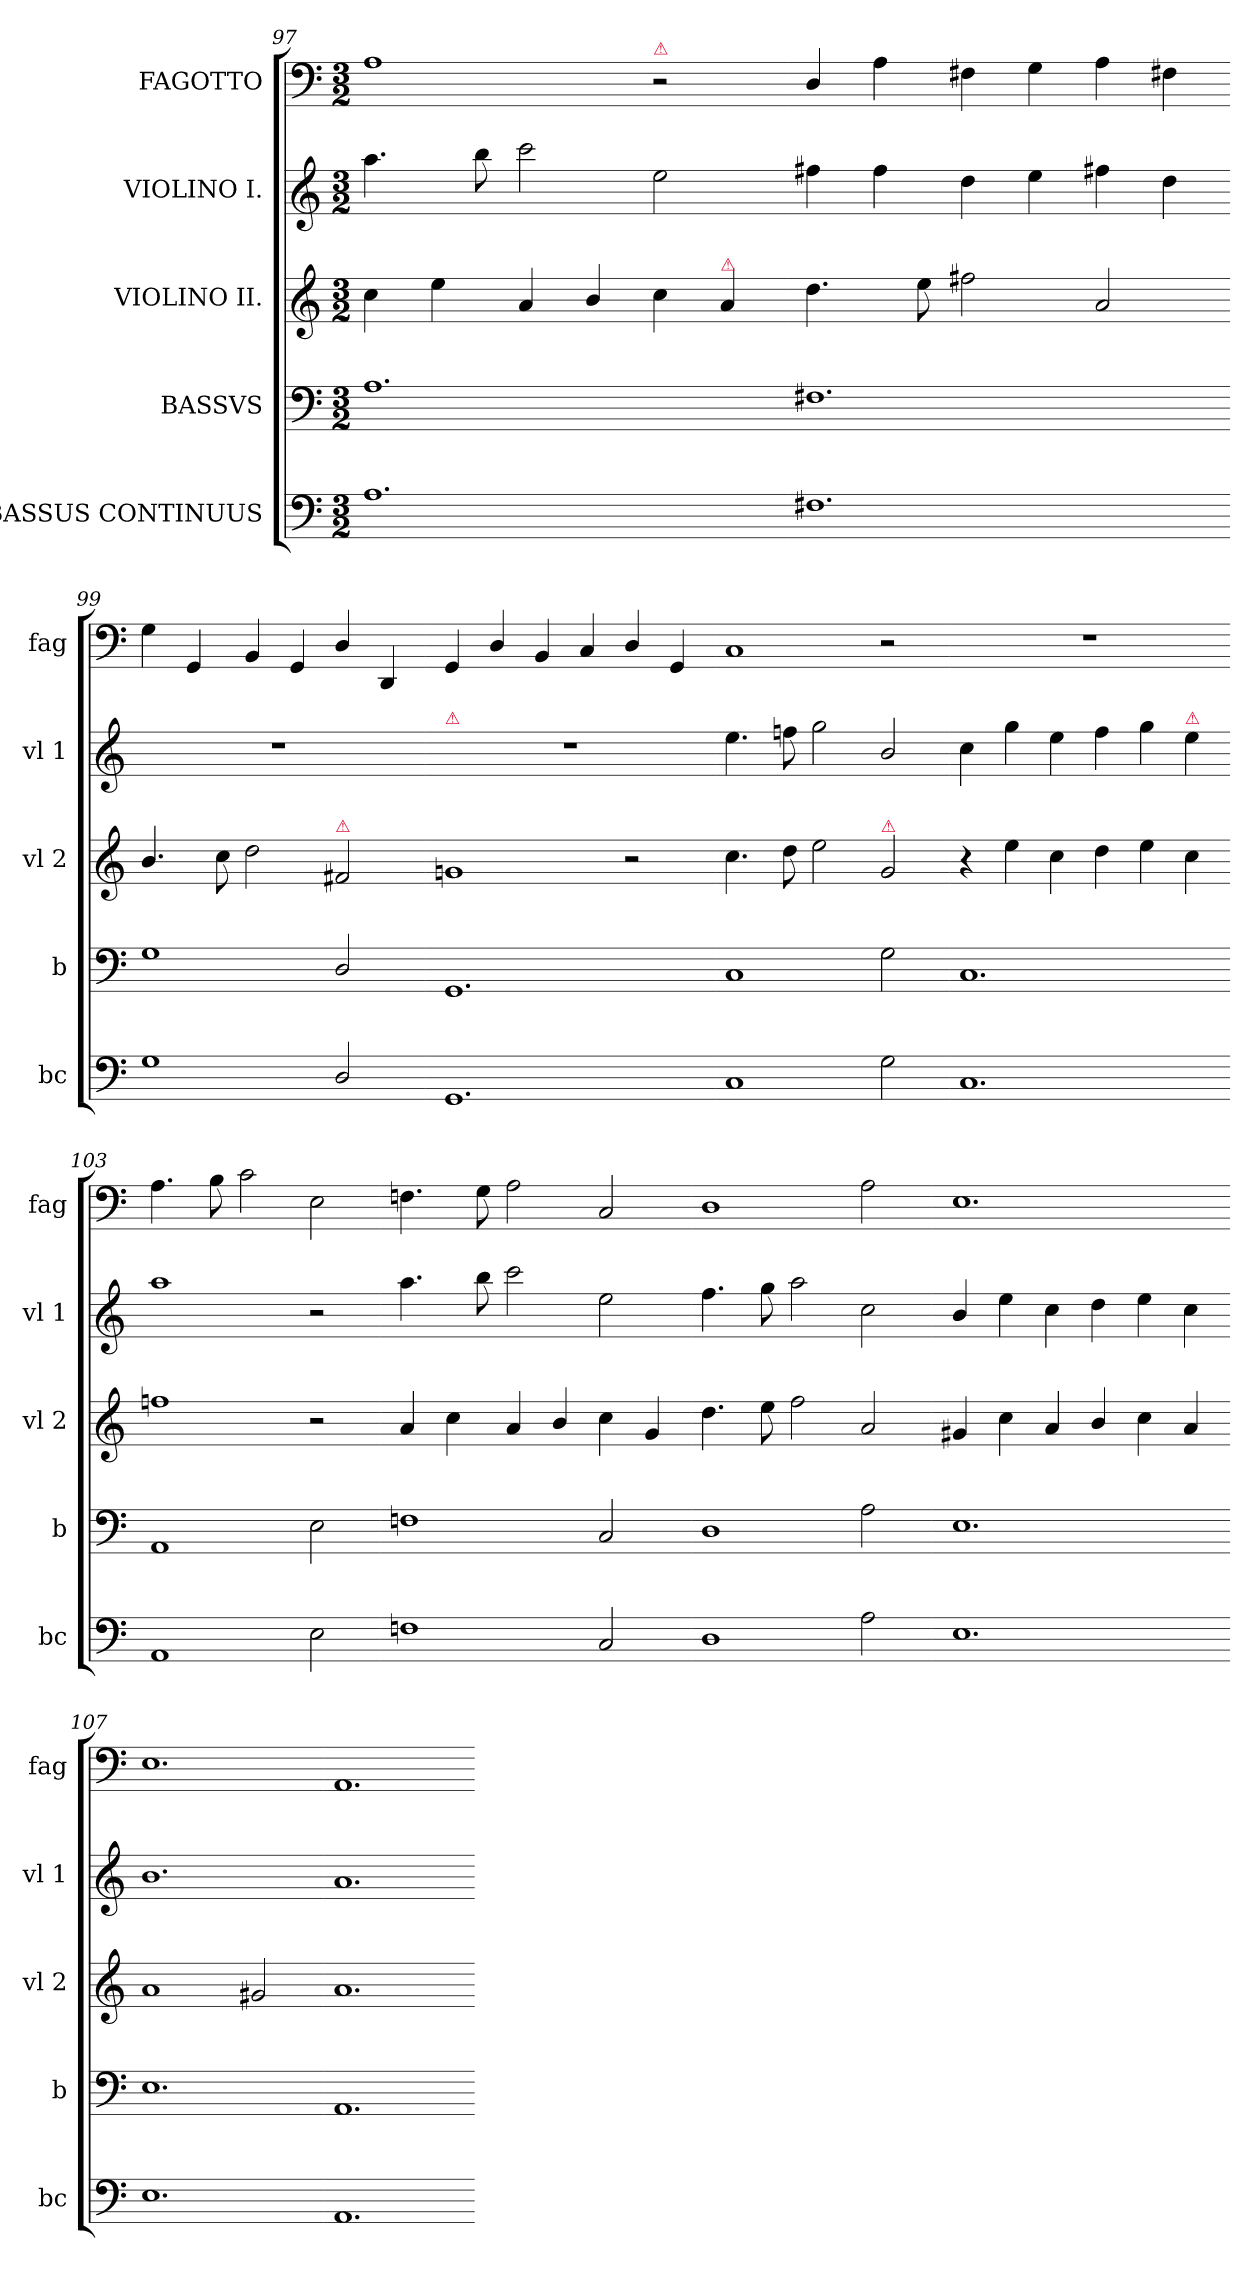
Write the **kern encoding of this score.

**kern	**kern	**kern	**kern	**kern
*part5	*part4	*part3	*part2	*part1
*staff5	*staff4	*staff3	*staff2	*staff1
*I"BASSUS CONTINUUS	*I"BASSVS	*I"VIOLINO II.	*I"VIOLINO I.	*I"FAGOTTO
*I'bc	*I'b	*I'vl 2	*I'vl 1	*I'fag
*clefF4	*clefF4	*clefG2	*clefG2	*clefF4
*k[]	*k[]	*k[]	*k[]	*k[]
*a:	*a:	*a:	*a:	*a:
*M3/2	*M3/2	*M3/2	*M3/2	*M3/2
=97	=97	=97	=97	=97
1.A	1.A	4cc\	4.aa\	1A
.	.	4ee\	.	.
.	.	.	8bb\	.
.	.	4a/	2ccc\	.
.	.	4b/	.	.
!	!	!	!	!LO:TX:a:color=crimson:t=⚠
.	.	4cc\	2ee\	2r
!	!	!LO:TX:a:color=crimson:t=⚠	!	!
.	.	4a/	.	.
=98-	=98-	=98-	=98-	=98-
1.F#X	1.F#X	4.dd\	4ff#X\	4D/
.	.	.	4ff#\	4A\
.	.	8ee\	.	.
.	.	2ff#X\	4dd\	4F#X\
.	.	.	4ee\	4G\
.	.	2a/	4ff#X\	4A\
.	.	.	4dd\	4F#X\
=99-	=99-	=99-	=99-	=99-
1G	1G	4.b/	1.r	4G\
.	.	.	.	4GG/
.	.	8cc\	.	.
.	.	2dd\	.	4BB/
.	.	.	.	4GG/
!	!	!LO:TX:a:color=crimson:t=⚠	!	!
2D/	2D/	2f#X/	.	4D/
.	.	.	.	4DD/
=100-	=100-	=100-	=100-	=100-
!	!	!	!LO:TX:a:color=crimson:t=⚠	!
1.GG	1.GG	1gn	1.r	4GG/
.	.	.	.	4D/
.	.	.	.	4BB/
.	.	.	.	4C/
.	.	2r	.	4D/
.	.	.	.	4GG/
=101-	=101-	=101-	=101-	=101-
1C	1C	4.cc\	4.ee\	1C
.	.	8dd\	8ffn\	.
.	.	2ee\	2gg\	.
!	!	!LO:TX:a:color=crimson:t=⚠	!	!
2G\	2G\	2g/	2b/	2r
=102-	=102-	=102-	=102-	=102-
1.C	1.C	4r	4cc\	1.r
.	.	4ee\	4gg\	.
.	.	4cc\	4ee\	.
.	.	4dd\	4ff\	.
.	.	4ee\	4gg\	.
!	!	!	!LO:TX:a:color=crimson:t=⚠	!
.	.	4cc\	4ee\	.
=103-	=103-	=103-	=103-	=103-
1AA	1AA	1ffn	1aa	4.A\
.	.	.	.	8B\
.	.	.	.	2c\
2E\	2E\	2r	2r	2E\
=104-	=104-	=104-	=104-	=104-
1Fn	1Fn	4a/	4.aa\	4.Fn\
.	.	4cc\	.	.
.	.	.	8bb\	8G\
.	.	4a/	2ccc\	2A\
.	.	4b/	.	.
2C/	2C/	4cc\	2ee\	2C/
.	.	4g/	.	.
=105-	=105-	=105-	=105-	=105-
1D	1D	4.dd\	4.ff\	1D
.	.	8ee\	8gg\	.
.	.	2ff\	2aa\	.
2A\	2A\	2a/	2cc\	2A\
=106-	=106-	=106-	=106-	=106-
1.E	1.E	4g#X/	4b/	1.E
.	.	4cc\	4ee\	.
.	.	4a/	4cc\	.
.	.	4b/	4dd\	.
.	.	4cc\	4ee\	.
.	.	4a/	4cc\	.
=107-	=107-	=107-	=107-	=107-
1.E	1.E	1a	1.b	1.E
.	.	2g#X/	.	.
=108-	=108-	=108-	=108-	=108-
1.AA	1.AA	1.a	1.a	1.AA
=-	=-	=-	=-	=-
*-	*-	*-	*-	*-
